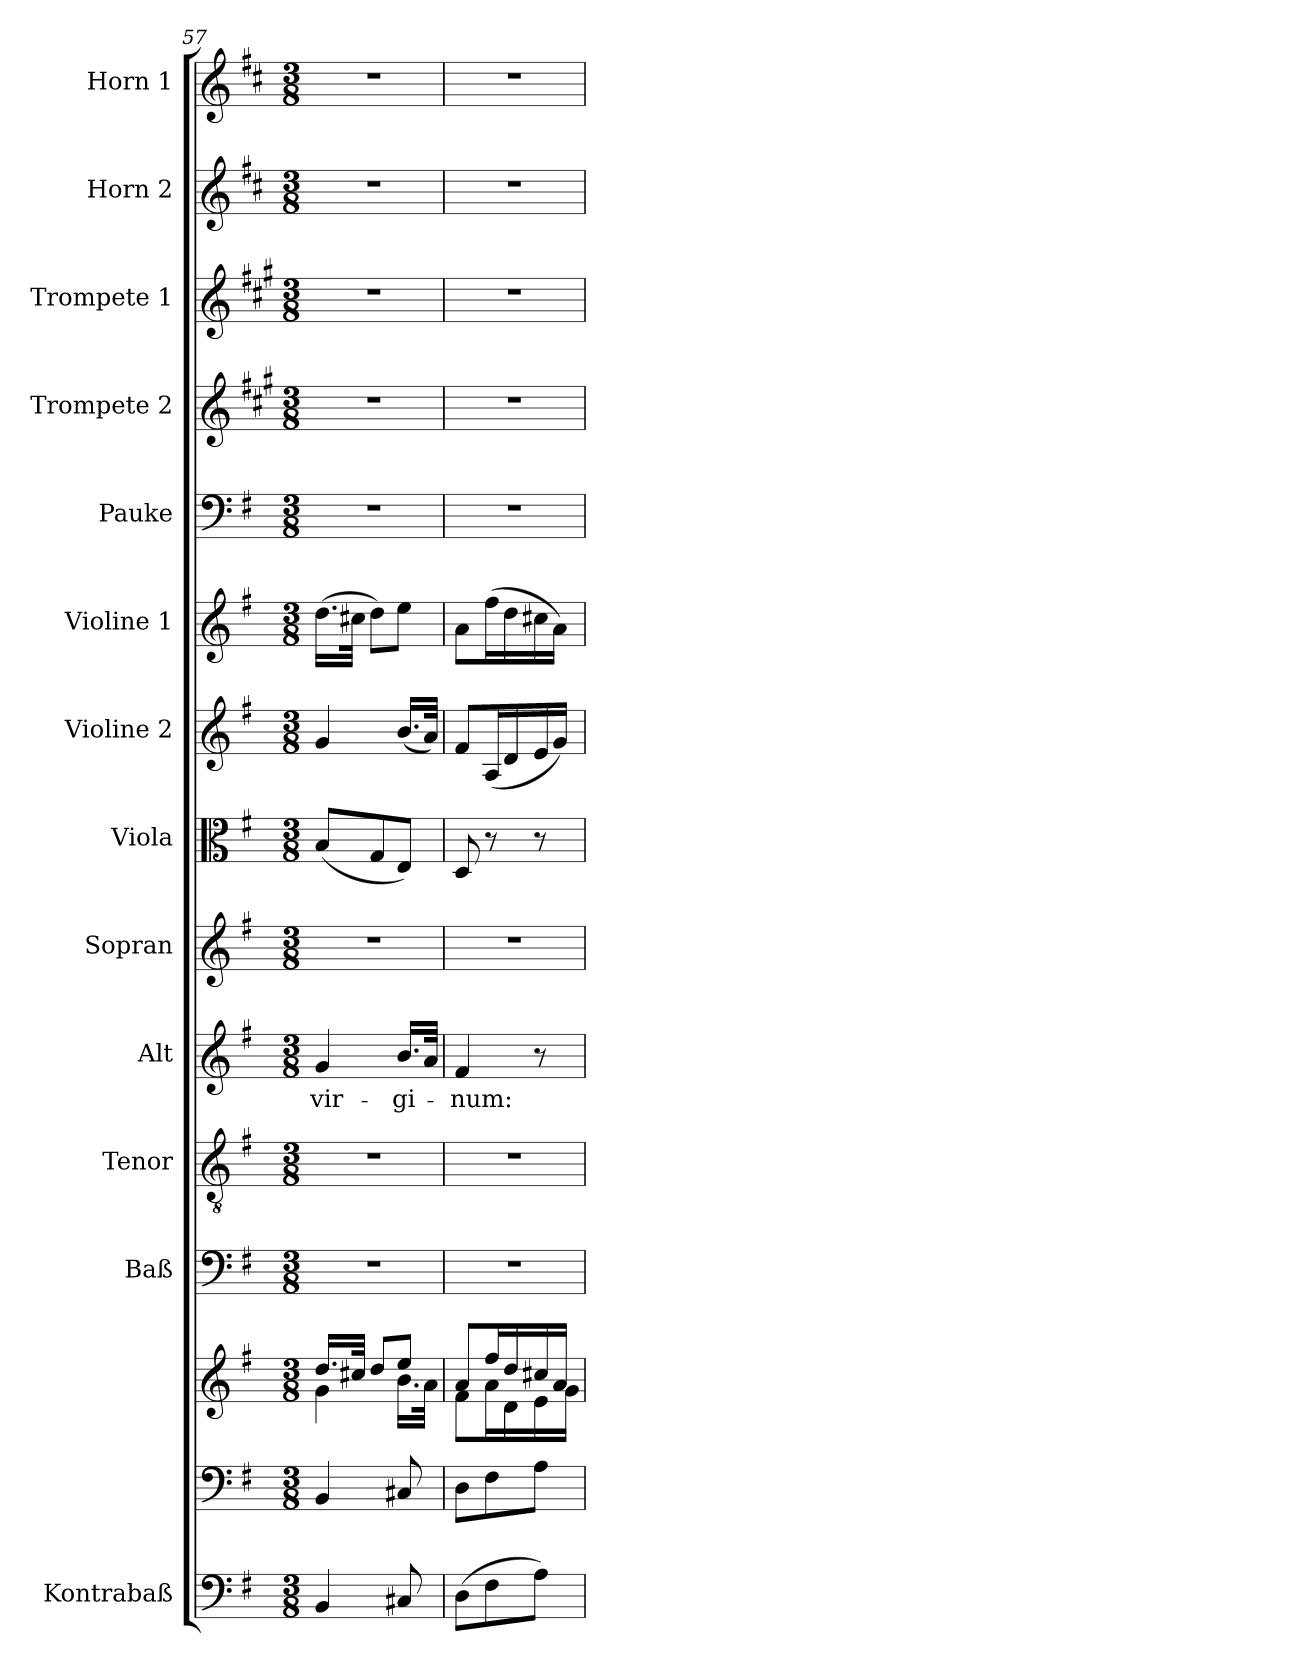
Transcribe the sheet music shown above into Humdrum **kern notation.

**kern	**kern	**kern	**kern	**kern	**kern	**text	**kern	**kern	**kern	**kern	**kern	**kern	**kern	**kern	**kern
*part14	*part13	*part13	*part12	*part11	*part10	*part10	*part9	*part8	*part7	*part6	*part5	*part4	*part3	*part2	*part1
*staff15	*staff14	*staff13	*staff12	*staff11	*staff10	*staff10	*staff9	*staff8	*staff7	*staff6	*staff5	*staff4	*staff3	*staff2	*staff1
*I"Kontrabaß	*	*	*I"Baß	*I"Tenor	*I"Alt	*	*I"Sopran	*I"Viola	*I"Violine 2	*I"Violine 1	*I"Pauke	*I"Trompete 2	*I"Trompete 1	*I"Horn 2	*I"Horn 1
*I'Kb.	*	*	*	*	*	*	*	*I'Vla.	*I'Vl. 2	*I'Vl. 1	*	*I'Tr. 2	*I'Tr. 1	*I'Hr. 2	*I'Hr. 1
*clefF4	*clefF4	*clefG2	*clefF4	*clefGv2	*clefG2	*	*clefG2	*clefC3	*clefG2	*clefG2	*clefF4	*clefG2	*clefG2	*clefG2	*clefG2
*ITrd7c12	*	*	*	*	*	*	*	*	*	*	*	*ITrd1c2	*ITrd1c2	*ITrd4c7	*ITrd4c7
*k[f#]	*k[f#]	*k[f#]	*k[f#]	*k[f#]	*k[f#]	*	*k[f#]	*k[f#]	*k[f#]	*k[f#]	*k[f#]	*k[f#]	*k[f#]	*k[f#]	*k[f#]
*G:	*G:	*G:	*G:	*G:	*G:	*	*G:	*G:	*G:	*G:	*G:	*G:	*G:	*G:	*G:
*M3/8	*M3/8	*M3/8	*M3/8	*M3/8	*M3/8	*	*M3/8	*M3/8	*M3/8	*M3/8	*M3/8	*M3/8	*M3/8	*M3/8	*M3/8
=57	=57	=57	=57	=57	=57	=57	=57	=57	=57	=57	=57	=57	=57	=57	=57
*	*	*^	*	*	*	*	*	*	*	*	*	*	*	*	*
!	!	!	!	!	!	!	!LO:LY:b	!	!	!	!	!	!	!	!	!
4BBB/	4BB/	16.dd/LL	4g\	4.r	4.r	4g/	vir-	4.r	(<8B/L	4g/	(>16.dd\LL	4.r	4.r	4.r	4.r	4.r
.	.	32cc#X/JJk	.	.	.	.	.	.	.	.	32cc#X\JJk	.	.	.	.	.
.	.	8dd/L	.	.	.	.	.	.	8G/	.	8dd\L)	.	.	.	.	.
!	!	!	!	!	!	!	!LO:LY:b	!	!	!	!	!	!	!	!	!
8CC#X/	8C#X/	8ee/J	16.b\LL	.	.	16.b/LL	-gi-	.	8E/J)	(<16.b/LL	8ee\J	.	.	.	.	.
.	.	.	32a\JJk	.	.	32a/JJk	.	.	.	32a/JJk)	.	.	.	.	.	.
=58	=58	=58	=58	=58	=58	=58	=58	=58	=58	=58	=58	=58	=58	=58	=58	=58
!	!	!	!	!	!	!	!LO:LY:b	!	!	!	!	!	!	!	!	!
(>8DD\L	8D\L	8a/L	8f#\L	4.r	4.r	4f#/	-num:	4.r	8D/	8f#/L	8a\L	4.r	4.r	4.r	4.r	4.r
8FF#\	8F#\	16ff#/L	16a\L	.	.	.	.	.	8r	(<16A/L	(>16ff#\L	.	.	.	.	.
.	.	16dd/	16d\	.	.	.	.	.	.	16d/	16dd\	.	.	.	.	.
8AA\J)	8A\J	16cc#X/	16e\	.	.	8r	.	.	8r	16e/	16cc#X\	.	.	.	.	.
.	.	16a/JJ	16g\JJ	.	.	.	.	.	.	16g/JJ)	16a\JJ)	.	.	.	.	.
*	*	*v	*v	*	*	*	*	*	*	*	*	*	*	*	*	*
=	=	=	=	=	=	=	=	=	=	=	=	=	=	=	=
*-	*-	*-	*-	*-	*-	*-	*-	*-	*-	*-	*-	*-	*-	*-	*-
